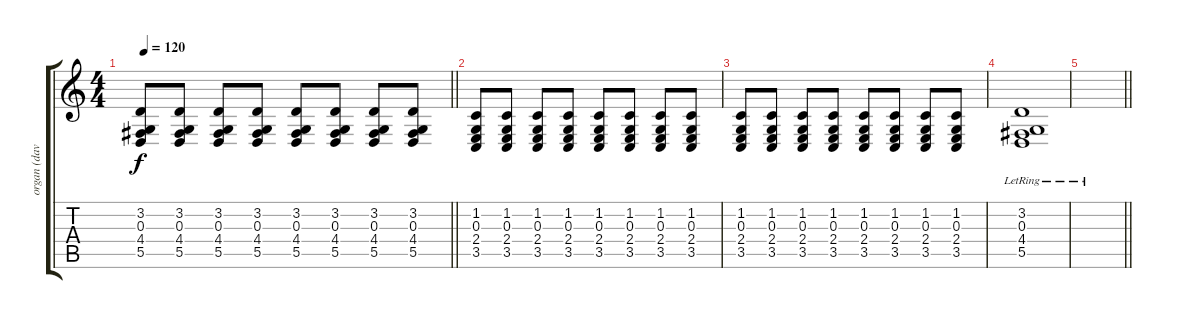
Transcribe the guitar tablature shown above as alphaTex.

\track ("organ (david)" "organ (dav") {instrument churchorgan}
\staff {score tabs}
\tuning (E4 B3 G3 D3 A2 E2) {hide}
\ts (4 4)
\tempo 120
\clef g2
\barLineRight lightlight
\ks c
(3.2 0.3 4.4 5.5).8{dy f} (3.2 0.3 4.4 5.5).8 (3.2 0.3 4.4 5.5).8 (3.2 0.3 4.4 5.5).8 (3.2 0.3 4.4 5.5).8 (3.2 0.3 4.4 5.5).8 (3.2 0.3 4.4 5.5).8 (3.2 0.3 4.4 5.5).8 |
(1.2 0.3 2.4 3.5).8 (1.2 0.3 2.4 3.5).8 (1.2 0.3 2.4 3.5).8 (1.2 0.3 2.4 3.5).8 (1.2 0.3 2.4 3.5).8 (1.2 0.3 2.4 3.5).8 (1.2 0.3 2.4 3.5).8 (1.2 0.3 2.4 3.5).8 |
(1.2 0.3 2.4 3.5).8 (1.2 0.3 2.4 3.5).8 (1.2 0.3 2.4 3.5).8 (1.2 0.3 2.4 3.5).8 (1.2 0.3 2.4 3.5).8 (1.2 0.3 2.4 3.5).8 (1.2 0.3 2.4 3.5).8 (1.2 0.3 2.4 3.5).8 |
(3.2 0.3 4.4{lr} 5.5).1 |
\barLineRight lightlight
